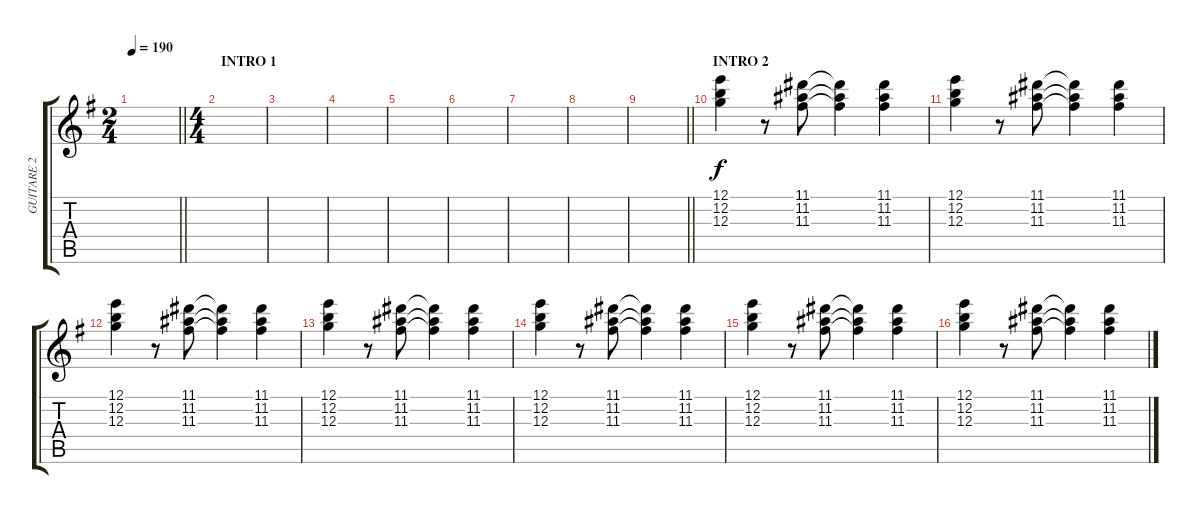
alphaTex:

\track ("GUITARE 2" "GUITARE 2") {instrument distortionguitar}
\staff {score tabs}
\tuning (E4 B3 G3 D3 A2 E2) {hide}
\ts (2 4)
\tempo 190
\clef g2
\barLineRight lightlight
\ks g
|
\ts (4 4)
\section ("" "INTRO 1")
|
|
|
|
|
|
|
\barLineRight lightlight
|
\section ("" "INTRO 2")
(12.1 12.2 12.3).4 r.8 (11.1 11.2 11.3).8 (11.1{t} 11.2{t} 11.3{t}).4 (11.1 11.2 11.3).4 |
(12.1 12.2 12.3).4 r.8 (11.1 11.2 11.3).8 (11.1{t} 11.2{t} 11.3{t}).4 (11.1 11.2 11.3).4 |
(12.1 12.2 12.3).4 r.8 (11.1 11.2 11.3).8 (11.1{t} 11.2{t} 11.3{t}).4 (11.1 11.2 11.3).4 |
(12.1 12.2 12.3).4 r.8 (11.1 11.2 11.3).8 (11.1{t} 11.2{t} 11.3{t}).4 (11.1 11.2 11.3).4 |
(12.1 12.2 12.3).4 r.8 (11.1 11.2 11.3).8 (11.1{t} 11.2{t} 11.3{t}).4 (11.1 11.2 11.3).4 |
(12.1 12.2 12.3).4 r.8 (11.1 11.2 11.3).8 (11.1{t} 11.2{t} 11.3{t}).4 (11.1 11.2 11.3).4 |
(12.1 12.2 12.3).4 r.8 (11.1 11.2 11.3).8 (11.1{t} 11.2{t} 11.3{t}).4 (11.1 11.2 11.3).4
